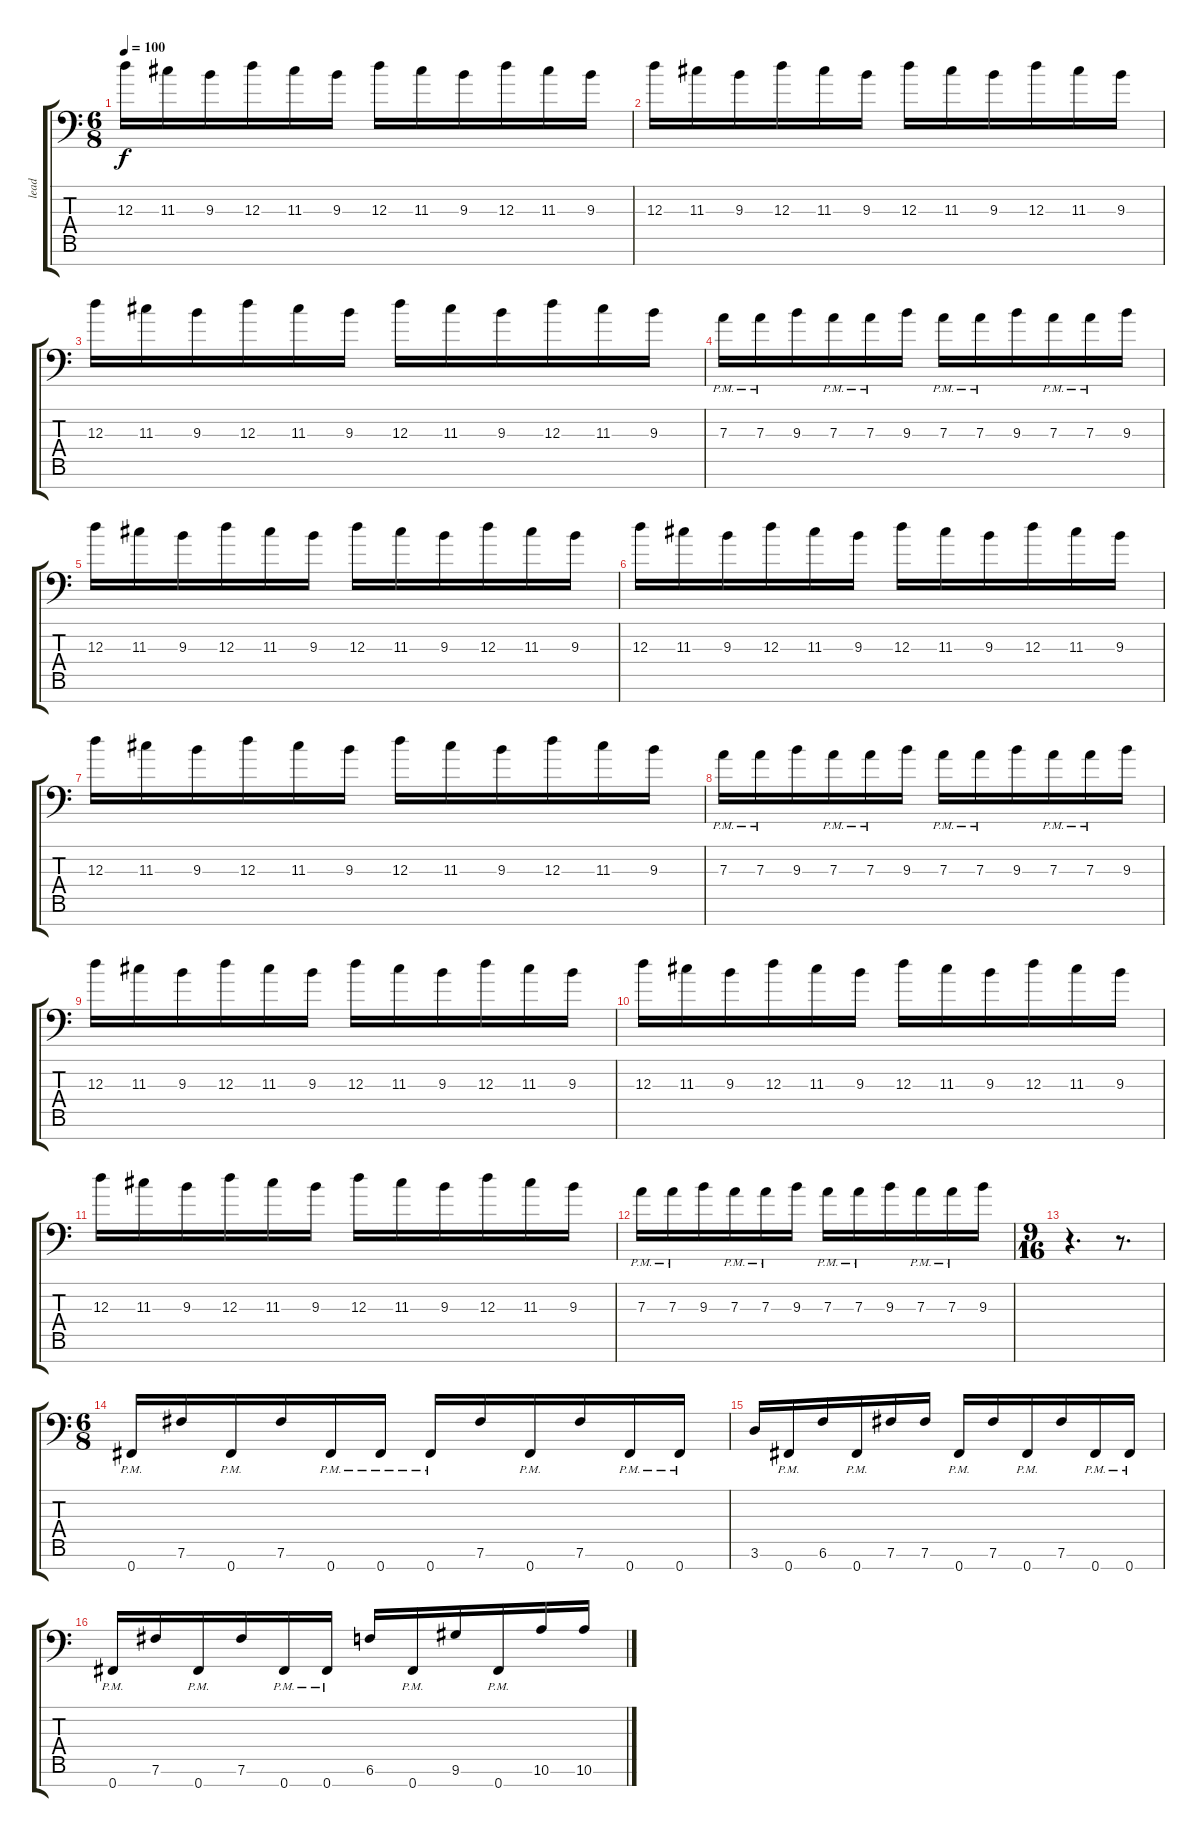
\track ("lead" "lead") {instrument distortionguitar}
\staff {score tabs}
\tuning (B3 G3 D3 A2 E2 B1 Gb1) {hide}
\ts (6 8)
\tempo 100
\clef f4
\ks c
12.3.16{dy f} 11.3.16 9.3.16 12.3.16 11.3.16 9.3.16 12.3.16 11.3.16 9.3.16 12.3.16 11.3.16 9.3.16 |
12.3.16 11.3.16 9.3.16 12.3.16 11.3.16 9.3.16 12.3.16 11.3.16 9.3.16 12.3.16 11.3.16 9.3.16 |
12.3.16 11.3.16 9.3.16 12.3.16 11.3.16 9.3.16 12.3.16 11.3.16 9.3.16 12.3.16 11.3.16 9.3.16 |
7.3{pm}.16 7.3{pm}.16 9.3.16 7.3{pm}.16 7.3{pm}.16 9.3.16 7.3{pm}.16 7.3{pm}.16 9.3.16 7.3{pm}.16 7.3{pm}.16 9.3.16 |
12.3.16 11.3.16 9.3.16 12.3.16 11.3.16 9.3.16 12.3.16 11.3.16 9.3.16 12.3.16 11.3.16 9.3.16 |
12.3.16 11.3.16 9.3.16 12.3.16 11.3.16 9.3.16 12.3.16 11.3.16 9.3.16 12.3.16 11.3.16 9.3.16 |
12.3.16 11.3.16 9.3.16 12.3.16 11.3.16 9.3.16 12.3.16 11.3.16 9.3.16 12.3.16 11.3.16 9.3.16 |
7.3{pm}.16 7.3{pm}.16 9.3.16 7.3{pm}.16 7.3{pm}.16 9.3.16 7.3{pm}.16 7.3{pm}.16 9.3.16 7.3{pm}.16 7.3{pm}.16 9.3.16 |
12.3.16 11.3.16 9.3.16 12.3.16 11.3.16 9.3.16 12.3.16 11.3.16 9.3.16 12.3.16 11.3.16 9.3.16 |
12.3.16 11.3.16 9.3.16 12.3.16 11.3.16 9.3.16 12.3.16 11.3.16 9.3.16 12.3.16 11.3.16 9.3.16 |
12.3.16 11.3.16 9.3.16 12.3.16 11.3.16 9.3.16 12.3.16 11.3.16 9.3.16 12.3.16 11.3.16 9.3.16 |
7.3{pm}.16 7.3{pm}.16 9.3.16 7.3{pm}.16 7.3{pm}.16 9.3.16 7.3{pm}.16 7.3{pm}.16 9.3.16 7.3{pm}.16 7.3{pm}.16 9.3.16 |
\ts (9 16)
r.4{d} r.8{d} |
\ts (6 8)
0.7{pm}.16 7.6.16 0.7{pm}.16 7.6.16 0.7{pm}.16 0.7{pm}.16 0.7{pm}.16 7.6.16 0.7{pm}.16 7.6.16 0.7{pm}.16 0.7{pm}.16 |
3.6.16 0.7{pm}.16 6.6.16 0.7{pm}.16 7.6.16 7.6.16 0.7{pm}.16 7.6.16 0.7{pm}.16 7.6.16 0.7{pm}.16 0.7{pm}.16 |
0.7{pm}.16 7.6.16 0.7{pm}.16 7.6.16 0.7{pm}.16 0.7{pm}.16 6.6.16 0.7{pm}.16 9.6.16 0.7{pm}.16 10.6.16 10.6.16
